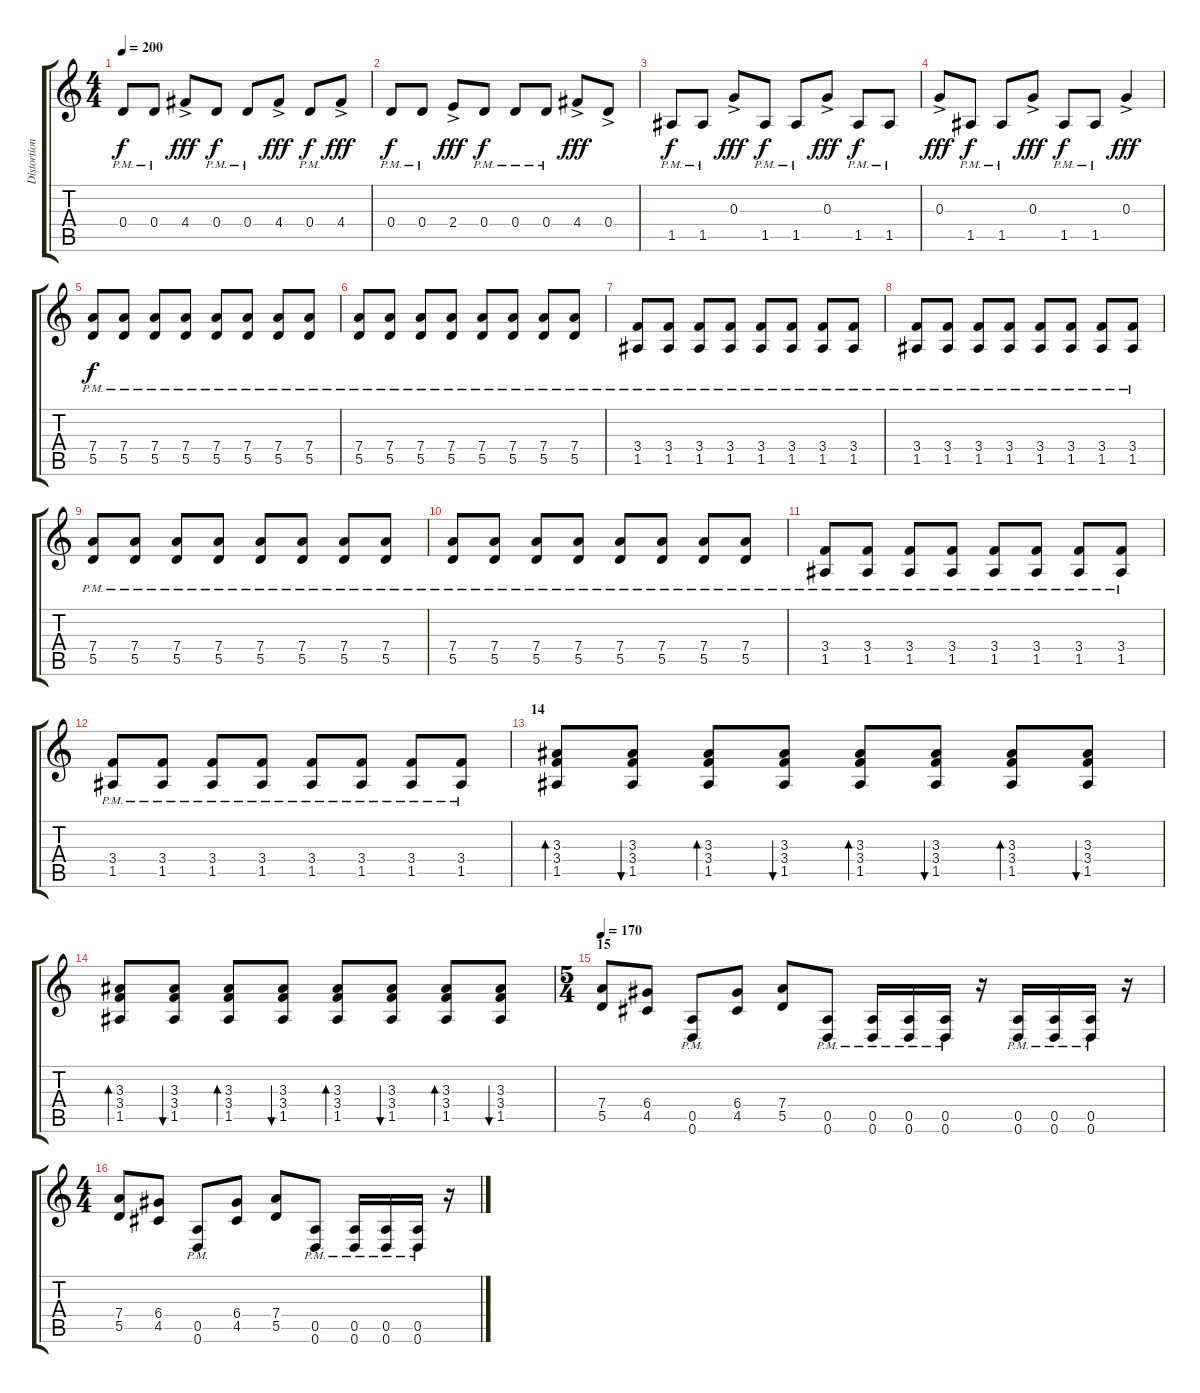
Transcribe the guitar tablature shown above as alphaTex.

\track ("Distortion Guitar 1" "Distortion") {instrument distortionguitar}
\staff {score tabs}
\tuning (E4 B3 G3 D3 A2 D2) {hide}
\ts (4 4)
\tempo 200
\clef g2
\ks c
0.4{pm}.8{dy f} 0.4{pm}.8 4.4{ac}.8{dy fff} 0.4{pm}.8{dy f} 0.4{pm}.8 4.4{ac}.8{dy fff} 0.4{pm}.8{dy f} 4.4{ac}.8{dy fff} |
0.4{pm}.8{dy f} 0.4{pm}.8 2.4{ac}.8{dy fff} 0.4{pm}.8{dy f} 0.4{pm}.8 0.4{pm}.8 4.4{ac}.8{dy fff} 0.4{ac}.8 |
1.5{pm}.8{dy f} 1.5{pm}.8 0.3{ac}.8{dy fff} 1.5{pm}.8{dy f} 1.5{pm}.8 0.3{ac}.8{dy fff} 1.5{pm}.8{dy f} 1.5{pm}.8 |
0.3{ac}.8{dy fff} 1.5{pm}.8{dy f} 1.5{pm}.8 0.3{ac}.8{dy fff} 1.5{pm}.8{dy f} 1.5{pm}.8 0.3{ac}.4{dy fff} |
(7.4{pm} 5.5{pm}).8{dy f} (7.4{pm} 5.5{pm}).8 (7.4{pm} 5.5{pm}).8 (7.4{pm} 5.5{pm}).8 (7.4{pm} 5.5{pm}).8 (7.4{pm} 5.5{pm}).8 (7.4{pm} 5.5{pm}).8 (7.4{pm} 5.5{pm}).8 |
(7.4{pm} 5.5{pm}).8 (7.4{pm} 5.5{pm}).8 (7.4{pm} 5.5{pm}).8 (7.4{pm} 5.5{pm}).8 (7.4{pm} 5.5{pm}).8 (7.4{pm} 5.5{pm}).8 (7.4{pm} 5.5{pm}).8 (7.4{pm} 5.5{pm}).8 |
(3.4{pm} 1.5{pm}).8 (3.4{pm} 1.5{pm}).8 (3.4{pm} 1.5{pm}).8 (3.4{pm} 1.5{pm}).8 (3.4{pm} 1.5{pm}).8 (3.4{pm} 1.5{pm}).8 (3.4{pm} 1.5{pm}).8 (3.4{pm} 1.5{pm}).8 |
(3.4{pm} 1.5{pm}).8 (3.4{pm} 1.5{pm}).8 (3.4{pm} 1.5{pm}).8 (3.4{pm} 1.5{pm}).8 (3.4{pm} 1.5{pm}).8 (3.4{pm} 1.5{pm}).8 (3.4{pm} 1.5{pm}).8 (3.4{pm} 1.5{pm}).8 |
(7.4{pm} 5.5{pm}).8 (7.4{pm} 5.5{pm}).8 (7.4{pm} 5.5{pm}).8 (7.4{pm} 5.5{pm}).8 (7.4{pm} 5.5{pm}).8 (7.4{pm} 5.5{pm}).8 (7.4{pm} 5.5{pm}).8 (7.4{pm} 5.5{pm}).8 |
(7.4{pm} 5.5{pm}).8 (7.4{pm} 5.5{pm}).8 (7.4{pm} 5.5{pm}).8 (7.4{pm} 5.5{pm}).8 (7.4{pm} 5.5{pm}).8 (7.4{pm} 5.5{pm}).8 (7.4{pm} 5.5{pm}).8 (7.4{pm} 5.5{pm}).8 |
(3.4{pm} 1.5{pm}).8 (3.4{pm} 1.5{pm}).8 (3.4{pm} 1.5{pm}).8 (3.4{pm} 1.5{pm}).8 (3.4{pm} 1.5{pm}).8 (3.4{pm} 1.5{pm}).8 (3.4{pm} 1.5{pm}).8 (3.4{pm} 1.5{pm}).8 |
(3.4{pm} 1.5{pm}).8 (3.4{pm} 1.5{pm}).8 (3.4{pm} 1.5{pm}).8 (3.4{pm} 1.5{pm}).8 (3.4{pm} 1.5{pm}).8 (3.4{pm} 1.5{pm}).8 (3.4{pm} 1.5{pm}).8 (3.4{pm} 1.5{pm}).8 |
\section ("" "14")
(3.3 3.4 1.5).8{bd 60 volume 11} (3.3 3.4 1.5).8{bu 60 volume 13} (3.3 3.4 1.5).8{bd 60} (3.3 3.4 1.5).8{bu 60} (3.3 3.4 1.5).8{bd 60} (3.3 3.4 1.5).8{bu 60} (3.3 3.4 1.5).8{bd 60} (3.3 3.4 1.5).8{bu 60} |
(3.3 3.4 1.5).8{bd 60} (3.3 3.4 1.5).8{bu 60} (3.3 3.4 1.5).8{bd 60} (3.3 3.4 1.5).8{bu 60} (3.3 3.4 1.5).8{bd 60} (3.3 3.4 1.5).8{bu 60} (3.3 3.4 1.5).8{bd 60} (3.3 3.4 1.5).8{bu 60} |
\ts (5 4)
\section ("" "15")
\tempo 170
(7.4 5.5).8 (6.4 4.5).8 (0.5{pm} 0.6{pm}).8 (6.4 4.5).8 (7.4 5.5).8 (0.5{pm} 0.6{pm}).8 (0.5{pm} 0.6{pm}).16 (0.5{pm} 0.6{pm}).16 (0.5{pm} 0.6{pm}).16 r.16 (0.5{pm} 0.6{pm}).16 (0.5{pm} 0.6{pm}).16 (0.5{pm} 0.6{pm}).16 r.16 |
\ts (4 4)
(7.4 5.5).8 (6.4 4.5).8 (0.5{pm} 0.6{pm}).8 (6.4 4.5).8 (7.4 5.5).8 (0.5{pm} 0.6{pm}).8 (0.5{pm} 0.6{pm}).16 (0.5{pm} 0.6{pm}).16 (0.5{pm} 0.6{pm}).16 r.16
